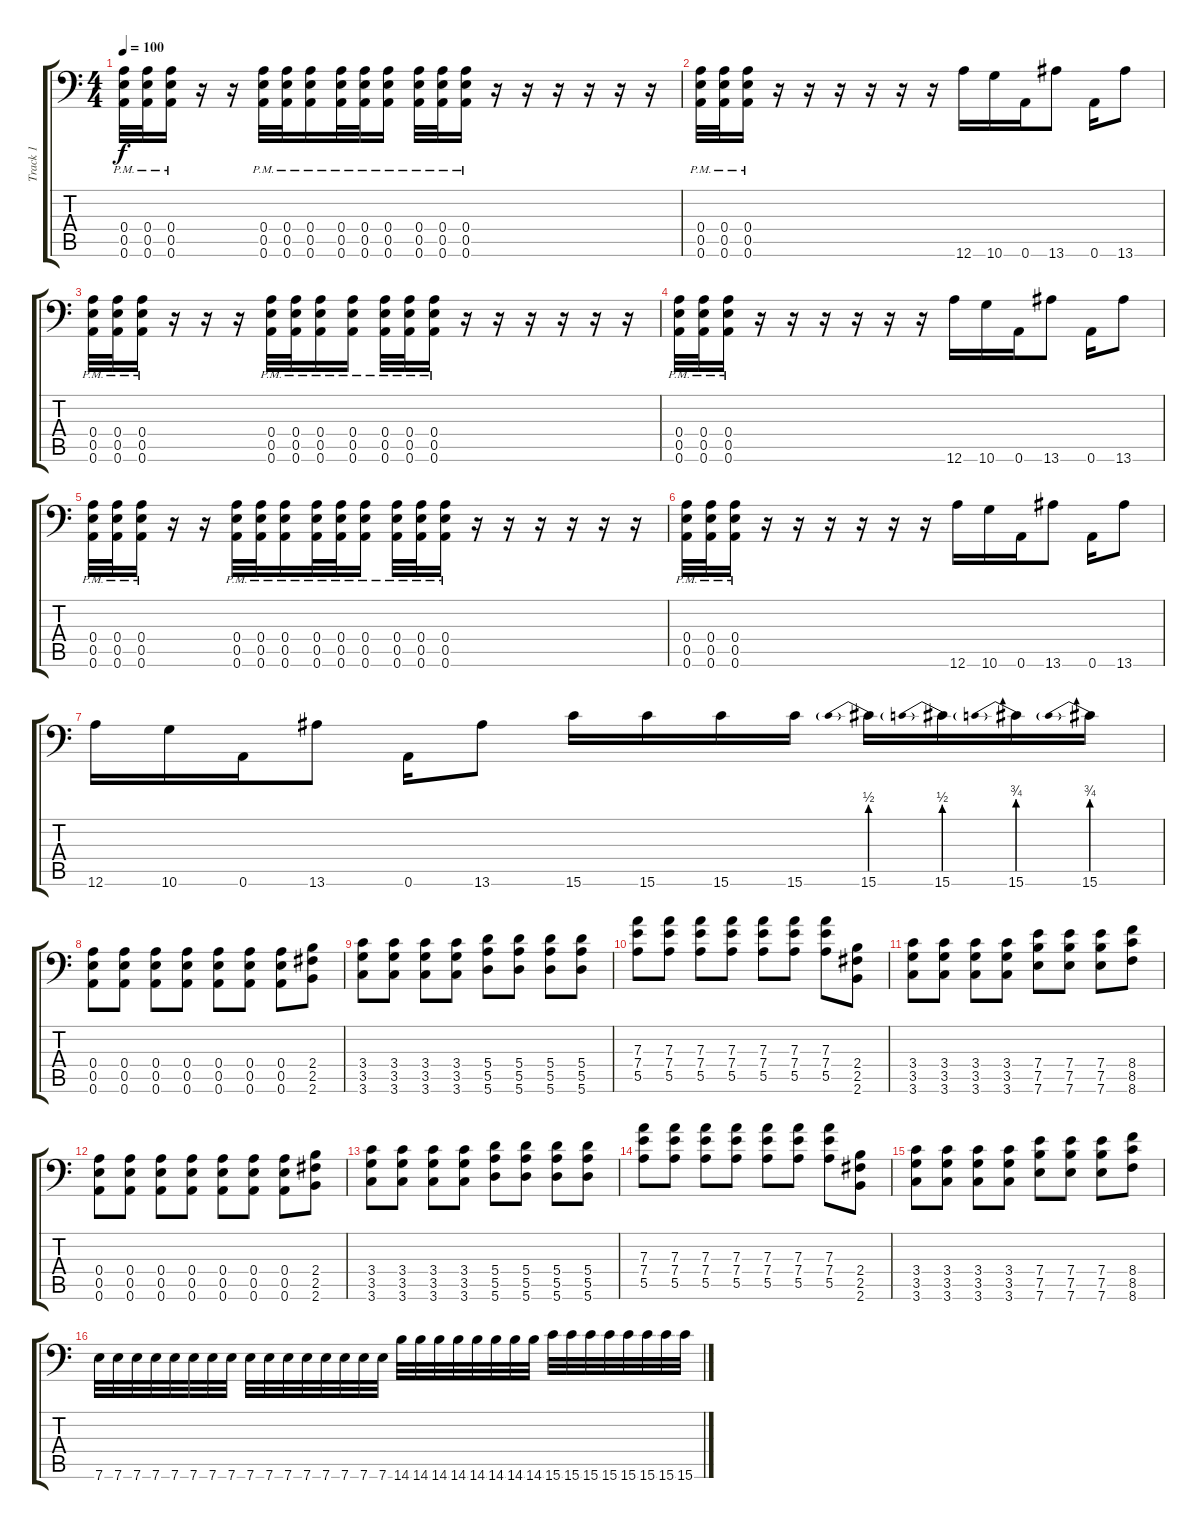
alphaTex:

\track ("Track 1" "Track 1") {instrument distortionguitar}
\staff {score tabs}
\tuning (B3 Gb3 D3 A2 E2 A1) {hide}
\ts (4 4)
\tempo 100
\clef f4
\ks c
(0.4{pm} 0.5{pm} 0.6{pm}).32{dy f} (0.4{pm} 0.5{pm} 0.6{pm}).32 (0.4{pm} 0.5{pm} 0.6{pm}).16 r.16 r.16 (0.4{pm} 0.5{pm} 0.6{pm}).32 (0.4{pm} 0.5{pm} 0.6{pm}).32 (0.4{pm} 0.5{pm} 0.6{pm}).16 (0.4{pm} 0.5{pm} 0.6{pm}).32 (0.4{pm} 0.5{pm} 0.6{pm}).32 (0.4{pm} 0.5{pm} 0.6{pm}).16 (0.4{pm} 0.5{pm} 0.6{pm}).32 (0.4{pm} 0.5{pm} 0.6{pm}).32 (0.4{pm} 0.5{pm} 0.6{pm}).16 r.16 r.16 r.16 r.16 r.16 r.16 |
(0.4{pm} 0.5{pm} 0.6{pm}).32 (0.4{pm} 0.5{pm} 0.6{pm}).32 (0.4{pm} 0.5{pm} 0.6{pm}).16 r.16 r.16 r.16 r.16 r.16 r.16 12.6.16 10.6.16 0.6.16 13.6.8 0.6.16 13.6.8 |
(0.4{pm} 0.5{pm} 0.6{pm}).32 (0.4{pm} 0.5{pm} 0.6{pm}).32 (0.4{pm} 0.5{pm} 0.6{pm}).16 r.16 r.16 r.16 (0.4{pm} 0.5{pm} 0.6{pm}).32 (0.4{pm} 0.5{pm} 0.6{pm}).32 (0.4{pm} 0.5{pm} 0.6{pm}).16 (0.4{pm} 0.5{pm} 0.6{pm}).16 (0.4{pm} 0.5{pm} 0.6{pm}).32 (0.4{pm} 0.5{pm} 0.6{pm}).32 (0.4{pm} 0.5{pm} 0.6{pm}).16 r.16 r.16 r.16 r.16 r.16 r.16 |
(0.4{pm} 0.5{pm} 0.6{pm}).32 (0.4{pm} 0.5{pm} 0.6{pm}).32 (0.4{pm} 0.5{pm} 0.6{pm}).16 r.16 r.16 r.16 r.16 r.16 r.16 12.6.16 10.6.16 0.6.16 13.6.8 0.6.16 13.6.8 |
(0.4{pm} 0.5{pm} 0.6{pm}).32 (0.4{pm} 0.5{pm} 0.6{pm}).32 (0.4{pm} 0.5{pm} 0.6{pm}).16 r.16 r.16 (0.4{pm} 0.5{pm} 0.6{pm}).32 (0.4{pm} 0.5{pm} 0.6{pm}).32 (0.4{pm} 0.5{pm} 0.6{pm}).16 (0.4{pm} 0.5{pm} 0.6{pm}).32 (0.4{pm} 0.5{pm} 0.6{pm}).32 (0.4{pm} 0.5{pm} 0.6{pm}).16 (0.4{pm} 0.5{pm} 0.6{pm}).32 (0.4{pm} 0.5{pm} 0.6{pm}).32 (0.4{pm} 0.5{pm} 0.6{pm}).16 r.16 r.16 r.16 r.16 r.16 r.16 |
(0.4{pm} 0.5{pm} 0.6{pm}).32 (0.4{pm} 0.5{pm} 0.6{pm}).32 (0.4{pm} 0.5{pm} 0.6{pm}).16 r.16 r.16 r.16 r.16 r.16 r.16 12.6.16 10.6.16 0.6.16 13.6.8 0.6.16 13.6.8 |
12.6.16 10.6.16 0.6.16 13.6.8 0.6.16 13.6.8 15.6.16 15.6.16 15.6.16 15.6.16 15.6{be (prebend 0 2 60 2)}.16 15.6{be (prebend 0 2 60 2)}.16 15.6{be (prebend 0 3 60 3)}.16 15.6{be (prebend 0 3 60 3)}.16 |
(0.4 0.5 0.6).8 (0.4 0.5 0.6).8 (0.4 0.5 0.6).8 (0.4 0.5 0.6).8 (0.4 0.5 0.6).8 (0.4 0.5 0.6).8 (0.4 0.5 0.6).8 (2.4 2.5 2.6).8 |
(3.4 3.5 3.6).8 (3.4 3.5 3.6).8 (3.4 3.5 3.6).8 (3.4 3.5 3.6).8 (5.4 5.5 5.6).8 (5.4 5.5 5.6).8 (5.4 5.5 5.6).8 (5.4 5.5 5.6).8 |
(7.3 7.4 5.5).8 (7.3 7.4 5.5).8 (7.3 7.4 5.5).8 (7.3 7.4 5.5).8 (7.3 7.4 5.5).8 (7.3 7.4 5.5).8 (7.3 7.4 5.5).8 (2.4 2.5 2.6).8 |
(3.4 3.5 3.6).8 (3.4 3.5 3.6).8 (3.4 3.5 3.6).8 (3.4 3.5 3.6).8 (7.4 7.5 7.6).8 (7.4 7.5 7.6).8 (7.4 7.5 7.6).8 (8.4 8.5 8.6).8 |
(0.4 0.5 0.6).8 (0.4 0.5 0.6).8 (0.4 0.5 0.6).8 (0.4 0.5 0.6).8 (0.4 0.5 0.6).8 (0.4 0.5 0.6).8 (0.4 0.5 0.6).8 (2.4 2.5 2.6).8 |
(3.4 3.5 3.6).8 (3.4 3.5 3.6).8 (3.4 3.5 3.6).8 (3.4 3.5 3.6).8 (5.4 5.5 5.6).8 (5.4 5.5 5.6).8 (5.4 5.5 5.6).8 (5.4 5.5 5.6).8 |
(7.3 7.4 5.5).8 (7.3 7.4 5.5).8 (7.3 7.4 5.5).8 (7.3 7.4 5.5).8 (7.3 7.4 5.5).8 (7.3 7.4 5.5).8 (7.3 7.4 5.5).8 (2.4 2.5 2.6).8 |
(3.4 3.5 3.6).8 (3.4 3.5 3.6).8 (3.4 3.5 3.6).8 (3.4 3.5 3.6).8 (7.4 7.5 7.6).8 (7.4 7.5 7.6).8 (7.4 7.5 7.6).8 (8.4 8.5 8.6).8 |
7.6.32 7.6.32 7.6.32 7.6.32 7.6.32 7.6.32 7.6.32 7.6.32 7.6.32 7.6.32 7.6.32 7.6.32 7.6.32 7.6.32 7.6.32 7.6.32 14.6.32 14.6.32 14.6.32 14.6.32 14.6.32 14.6.32 14.6.32 14.6.32 15.6.32 15.6.32 15.6.32 15.6.32 15.6.32 15.6.32 15.6.32 15.6.32
